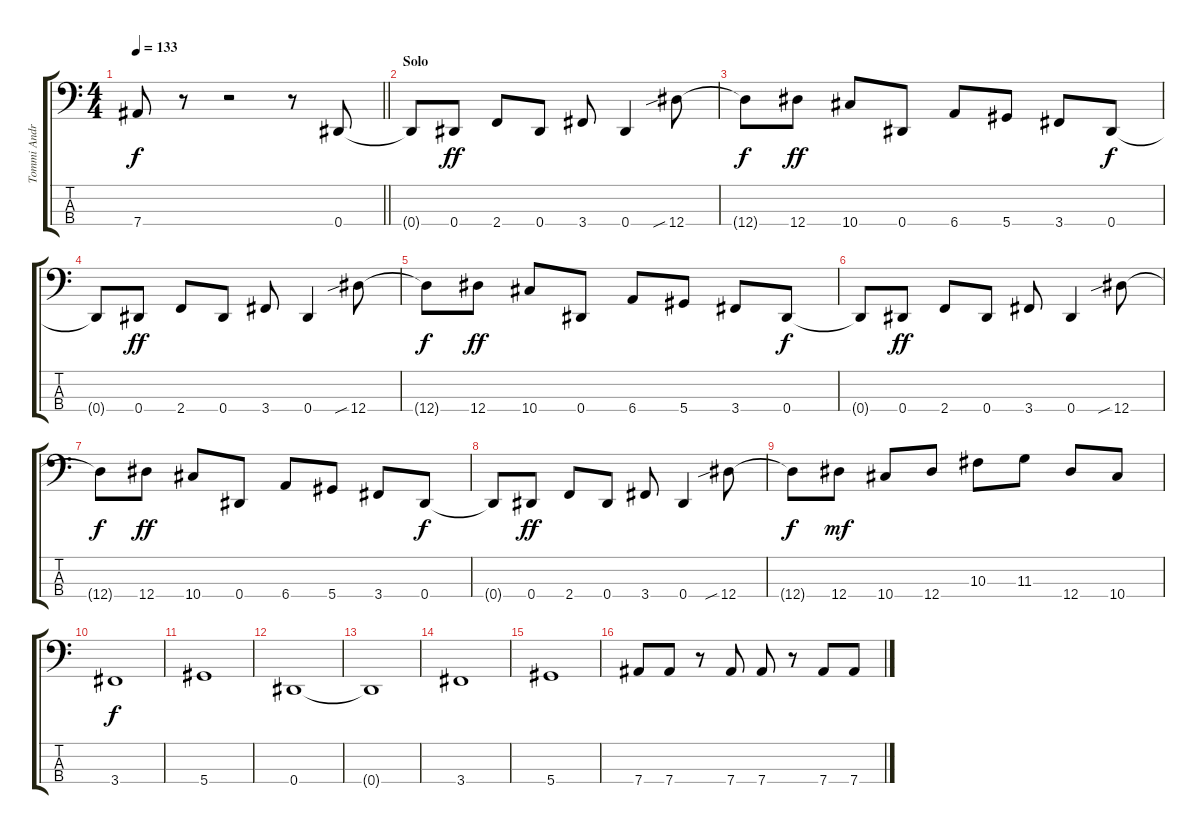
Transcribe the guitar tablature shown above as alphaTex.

\track ("Tommi Andrews (Bass)" "Tommi Andr") {instrument electricbassfinger}
\staff {score tabs}
\tuning (Gb2 Db2 Ab1 Eb1) {hide}
\ts (4 4)
\tempo 133
\clef f4
\barLineRight lightlight
\ks c
7.4.8{dy f} r.8 r.2 r.8 0.4.8 |
\section ("" "Solo")
0.4{t}.8 0.4.8{dy ff} 2.4.8 0.4.8 3.4.8 0.4.4 12.4{sib}.8 |
12.4{t}.8{dy f} 12.4.8{dy ff} 10.4.8 0.4.8 6.4.8 5.4.8 3.4.8 0.4.8{dy f} |
0.4{t}.8 0.4.8{dy ff} 2.4.8 0.4.8 3.4.8 0.4.4 12.4{sib}.8 |
12.4{t}.8{dy f} 12.4.8{dy ff} 10.4.8 0.4.8 6.4.8 5.4.8 3.4.8 0.4.8{dy f} |
0.4{t}.8 0.4.8{dy ff} 2.4.8 0.4.8 3.4.8 0.4.4 12.4{sib}.8 |
12.4{t}.8{dy f} 12.4.8{dy ff} 10.4.8 0.4.8 6.4.8 5.4.8 3.4.8 0.4.8{dy f} |
0.4{t}.8 0.4.8{dy ff} 2.4.8 0.4.8 3.4.8 0.4.4 12.4{sib}.8 |
12.4{t}.8{dy f} 12.4.8{dy mf} 10.4.8 12.4.8 10.3.8 11.3.8 12.4.8 10.4.8 |
3.4.1{dy f} |
5.4.1 |
0.4.1 |
0.4{t}.1 |
3.4.1 |
5.4.1 |
7.4.8 7.4.8 r.8 7.4.8 7.4.8 r.8 7.4.8 7.4.8
